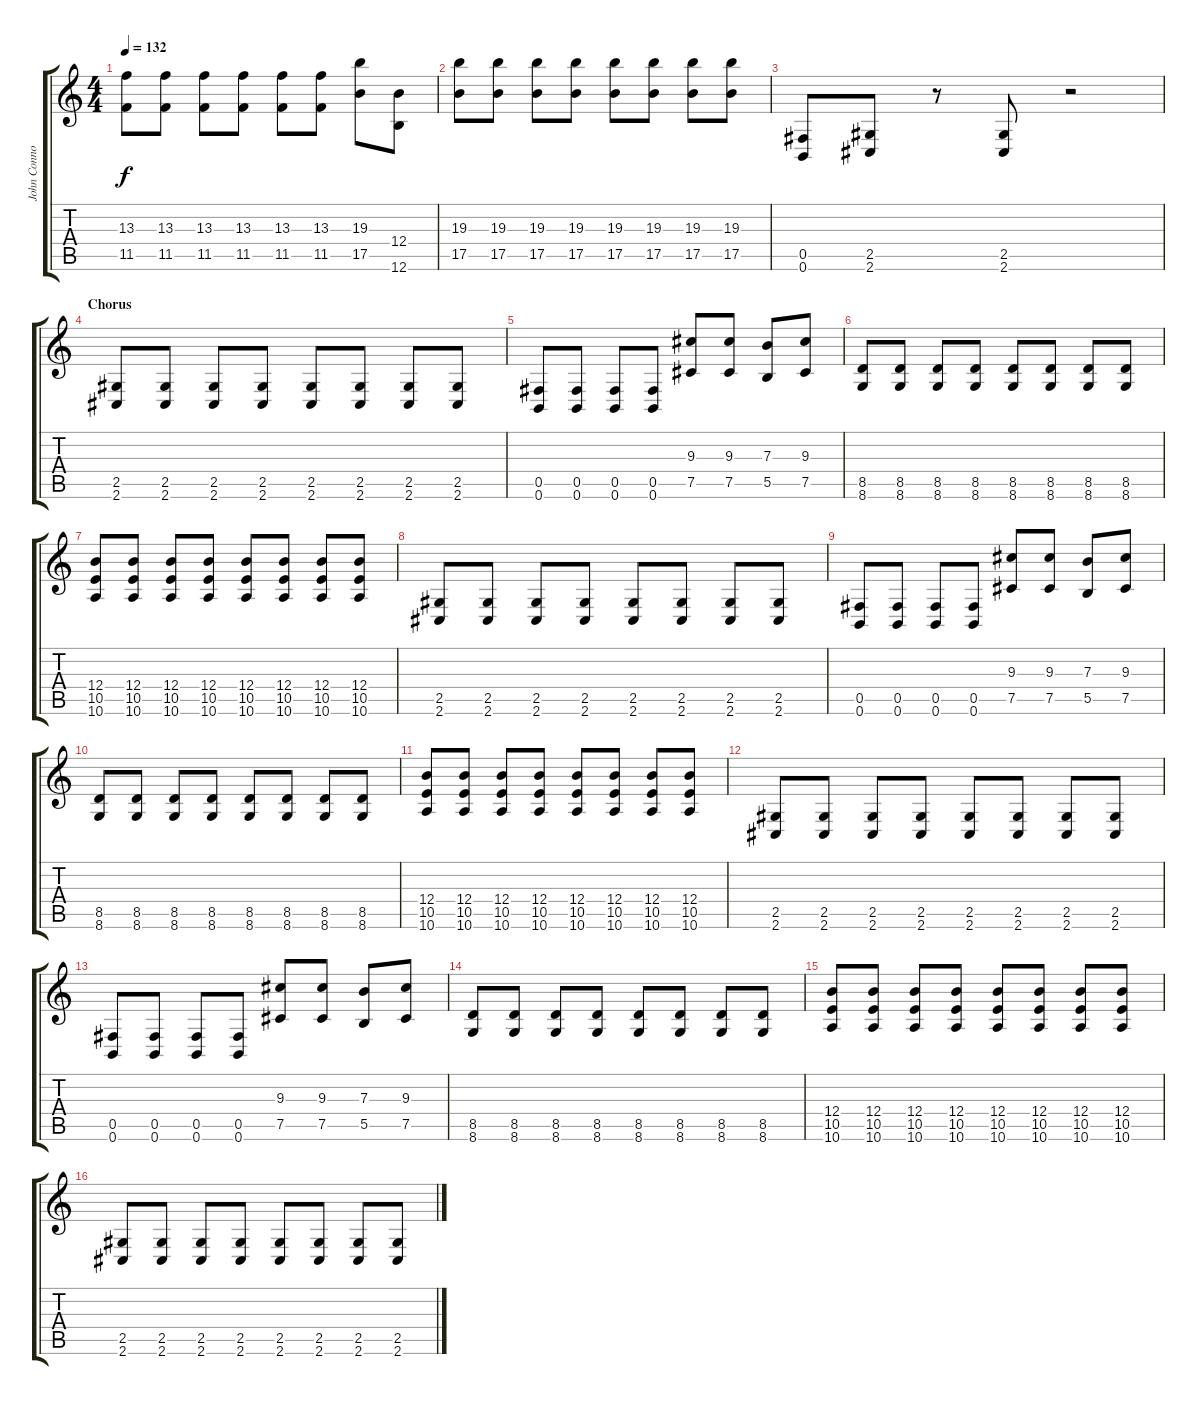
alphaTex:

\track ("John Connolly" "John Conno") {instrument distortionguitar}
\staff {score tabs}
\tuning (Db4 Ab3 E3 B2 Gb2 B1) {hide}
\ts (4 4)
\tempo 132
\clef g2
\ks c
(13.3 11.5).8{dy f} (13.3 11.5).8 (13.3 11.5).8 (13.3 11.5).8 (13.3 11.5).8 (13.3 11.5).8 (19.3 17.5).8 (12.4 12.6).8 |
(19.3 17.5).8 (19.3 17.5).8 (19.3 17.5).8 (19.3 17.5).8 (19.3 17.5).8 (19.3 17.5).8 (19.3 17.5).8 (19.3 17.5).8 |
(0.5 0.6).8 (2.5 2.6).8 r.8 (2.5 2.6).8 r.2 |
\section ("" "Chorus")
(2.5 2.6).8 (2.5 2.6).8 (2.5 2.6).8 (2.5 2.6).8 (2.5 2.6).8 (2.5 2.6).8 (2.5 2.6).8 (2.5 2.6).8 |
(0.5 0.6).8 (0.5 0.6).8 (0.5 0.6).8 (0.5 0.6).8 (9.3 7.5).8 (9.3 7.5).8 (7.3 5.5).8 (9.3 7.5).8 |
(8.5 8.6).8 (8.5 8.6).8 (8.5 8.6).8 (8.5 8.6).8 (8.5 8.6).8 (8.5 8.6).8 (8.5 8.6).8 (8.5 8.6).8 |
(12.4 10.5 10.6).8 (12.4 10.5 10.6).8 (12.4 10.5 10.6).8 (12.4 10.5 10.6).8 (12.4 10.5 10.6).8 (12.4 10.5 10.6).8 (12.4 10.5 10.6).8 (12.4 10.5 10.6).8 |
(2.5 2.6).8 (2.5 2.6).8 (2.5 2.6).8 (2.5 2.6).8 (2.5 2.6).8 (2.5 2.6).8 (2.5 2.6).8 (2.5 2.6).8 |
(0.5 0.6).8 (0.5 0.6).8 (0.5 0.6).8 (0.5 0.6).8 (9.3 7.5).8 (9.3 7.5).8 (7.3 5.5).8 (9.3 7.5).8 |
(8.5 8.6).8 (8.5 8.6).8 (8.5 8.6).8 (8.5 8.6).8 (8.5 8.6).8 (8.5 8.6).8 (8.5 8.6).8 (8.5 8.6).8 |
(12.4 10.5 10.6).8 (12.4 10.5 10.6).8 (12.4 10.5 10.6).8 (12.4 10.5 10.6).8 (12.4 10.5 10.6).8 (12.4 10.5 10.6).8 (12.4 10.5 10.6).8 (12.4 10.5 10.6).8 |
(2.5 2.6).8 (2.5 2.6).8 (2.5 2.6).8 (2.5 2.6).8 (2.5 2.6).8 (2.5 2.6).8 (2.5 2.6).8 (2.5 2.6).8 |
(0.5 0.6).8 (0.5 0.6).8 (0.5 0.6).8 (0.5 0.6).8 (9.3 7.5).8 (9.3 7.5).8 (7.3 5.5).8 (9.3 7.5).8 |
(8.5 8.6).8 (8.5 8.6).8 (8.5 8.6).8 (8.5 8.6).8 (8.5 8.6).8 (8.5 8.6).8 (8.5 8.6).8 (8.5 8.6).8 |
(12.4 10.5 10.6).8 (12.4 10.5 10.6).8 (12.4 10.5 10.6).8 (12.4 10.5 10.6).8 (12.4 10.5 10.6).8 (12.4 10.5 10.6).8 (12.4 10.5 10.6).8 (12.4 10.5 10.6).8 |
(2.5 2.6).8 (2.5 2.6).8 (2.5 2.6).8 (2.5 2.6).8 (2.5 2.6).8 (2.5 2.6).8 (2.5 2.6).8 (2.5 2.6).8
